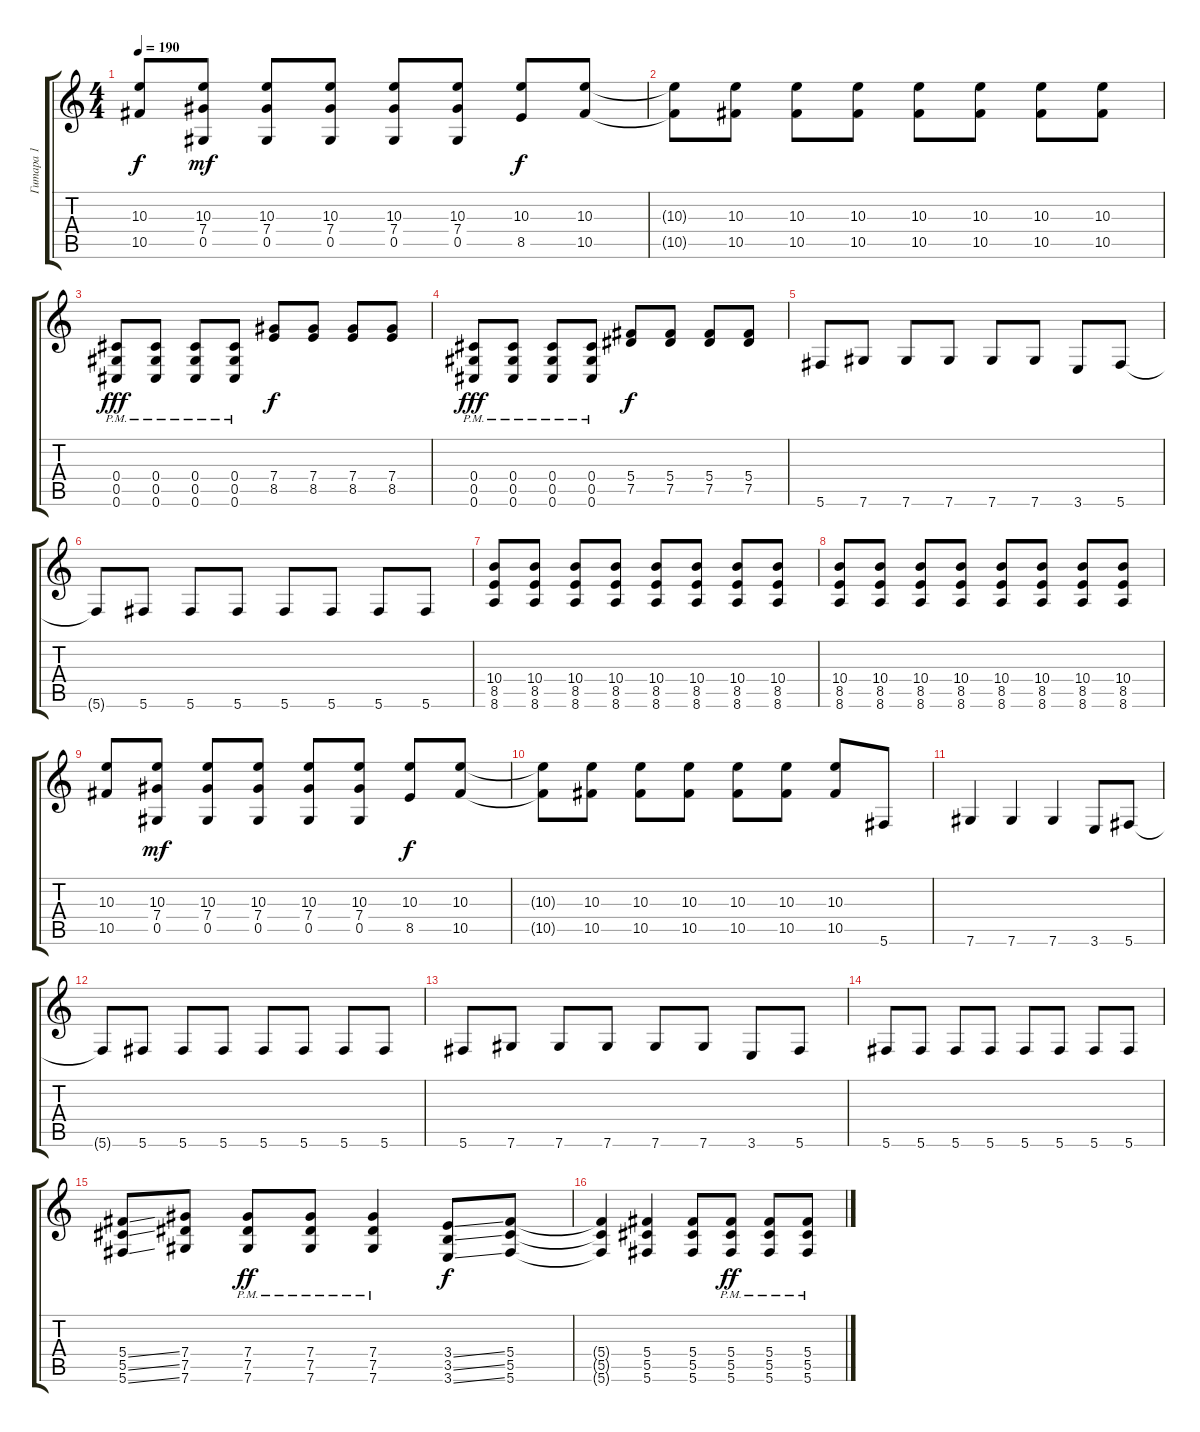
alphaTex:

\track ("Гитара 1" "Гитара 1") {instrument distortionguitar}
\staff {score tabs}
\tuning (Eb4 Bb3 Gb3 Db3 Ab2 Db2) {hide}
\ts (4 4)
\tempo 190
\clef g2
\ks c
(10.3 10.5).8{dy f} (10.3 7.4 0.5).8{dy mf} (10.3 7.4 0.5).8 (10.3 7.4 0.5).8 (10.3 7.4 0.5).8 (10.3 7.4 0.5).8 (10.3 8.5).8{dy f} (10.3 10.5).8 |
(10.3{t} 10.5{t}).8 (10.3 10.5).8 (10.3 10.5).8 (10.3 10.5).8 (10.3 10.5).8 (10.3 10.5).8 (10.3 10.5).8 (10.3 10.5).8 |
(0.4{pm} 0.5{pm} 0.6{pm}).8{dy fff} (0.4{pm} 0.5{pm} 0.6{pm}).8 (0.4{pm} 0.5{pm} 0.6{pm}).8 (0.4{pm} 0.5{pm} 0.6{pm}).8 (7.4 8.5).8{dy f} (7.4 8.5).8 (7.4 8.5).8 (7.4 8.5).8 |
(0.4{pm} 0.5{pm} 0.6{pm}).8{dy fff} (0.4{pm} 0.5{pm} 0.6{pm}).8 (0.4{pm} 0.5{pm} 0.6{pm}).8 (0.4{pm} 0.5{pm} 0.6{pm}).8 (5.4 7.5).8{dy f} (5.4 7.5).8 (5.4 7.5).8 (5.4 7.5).8 |
5.6.8 7.6.8 7.6.8 7.6.8 7.6.8 7.6.8 3.6.8 5.6.8 |
5.6{t}.8 5.6.8 5.6.8 5.6.8 5.6.8 5.6.8 5.6.8 5.6.8 |
(10.4 8.5 8.6).8 (10.4 8.5 8.6).8 (10.4 8.5 8.6).8 (10.4 8.5 8.6).8 (10.4 8.5 8.6).8 (10.4 8.5 8.6).8 (10.4 8.5 8.6).8 (10.4 8.5 8.6).8 |
(10.4 8.5 8.6).8 (10.4 8.5 8.6).8 (10.4 8.5 8.6).8 (10.4 8.5 8.6).8 (10.4 8.5 8.6).8 (10.4 8.5 8.6).8 (10.4 8.5 8.6).8 (10.4 8.5 8.6).8 |
(10.3 10.5).8 (10.3 7.4 0.5).8{dy mf} (10.3 7.4 0.5).8 (10.3 7.4 0.5).8 (10.3 7.4 0.5).8 (10.3 7.4 0.5).8 (10.3 8.5).8{dy f} (10.3 10.5).8 |
(10.3{t} 10.5{t}).8 (10.3 10.5).8 (10.3 10.5).8 (10.3 10.5).8 (10.3 10.5).8 (10.3 10.5).8 (10.3 10.5).8 5.6.8 |
7.6.4 7.6.4 7.6.4 3.6.8 5.6.8 |
5.6{t}.8 5.6.8 5.6.8 5.6.8 5.6.8 5.6.8 5.6.8 5.6.8 |
5.6.8 7.6.8 7.6.8 7.6.8 7.6.8 7.6.8 3.6.8 5.6.8 |
5.6.8 5.6.8 5.6.8 5.6.8 5.6.8 5.6.8 5.6.8 5.6.8 |
(5.4{ss} 5.5{ss} 5.6{ss}).8 (7.4 7.5 7.6).8 (7.4{pm} 7.5{pm} 7.6{pm}).8{dy ff} (7.4{pm} 7.5{pm} 7.6{pm}).8 (7.4{pm} 7.5{pm} 7.6{pm}).4 (3.4{ss} 3.5{ss} 3.6{ss}).8{dy f} (5.4 5.5 5.6).8 |
(5.4{t} 5.5{t} 5.6{t}).4 (5.4 5.5 5.6).4 (5.4 5.5 5.6).8 (5.4{pm} 5.5{pm} 5.6{pm}).8{dy ff} (5.4{pm} 5.5{pm} 5.6{pm}).8 (5.4{pm} 5.5{pm} 5.6{pm}).8
